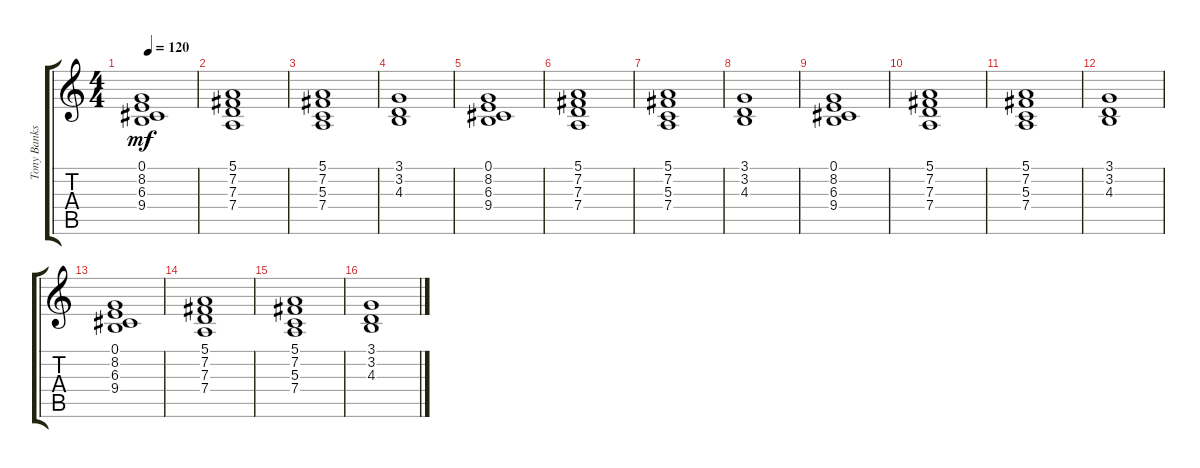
\track ("Tony Banks" "Tony Banks") {instrument acousticgrandpiano}
\staff {score tabs}
\tuning (E4 B3 G3 D3 A2 E2) {hide}
\ts (4 4)
\tempo 120
\clef g2
\ks c
(0.1 8.2 6.3 9.4).1{dy mf} |
(5.1 7.2 7.3 7.4).1{volume 11} |
(5.1 7.2 5.3 7.4).1 |
(3.1 3.2 4.3).1 |
(0.1 8.2 6.3 9.4).1 |
(5.1 7.2 7.3 7.4).1{volume 11} |
(5.1 7.2 5.3 7.4).1 |
(3.1 3.2 4.3).1 |
(0.1 8.2 6.3 9.4).1 |
(5.1 7.2 7.3 7.4).1{volume 11} |
(5.1 7.2 5.3 7.4).1 |
(3.1 3.2 4.3).1 |
(0.1 8.2 6.3 9.4).1 |
(5.1 7.2 7.3 7.4).1{volume 11} |
(5.1 7.2 5.3 7.4).1 |
(3.1 3.2 4.3).1
